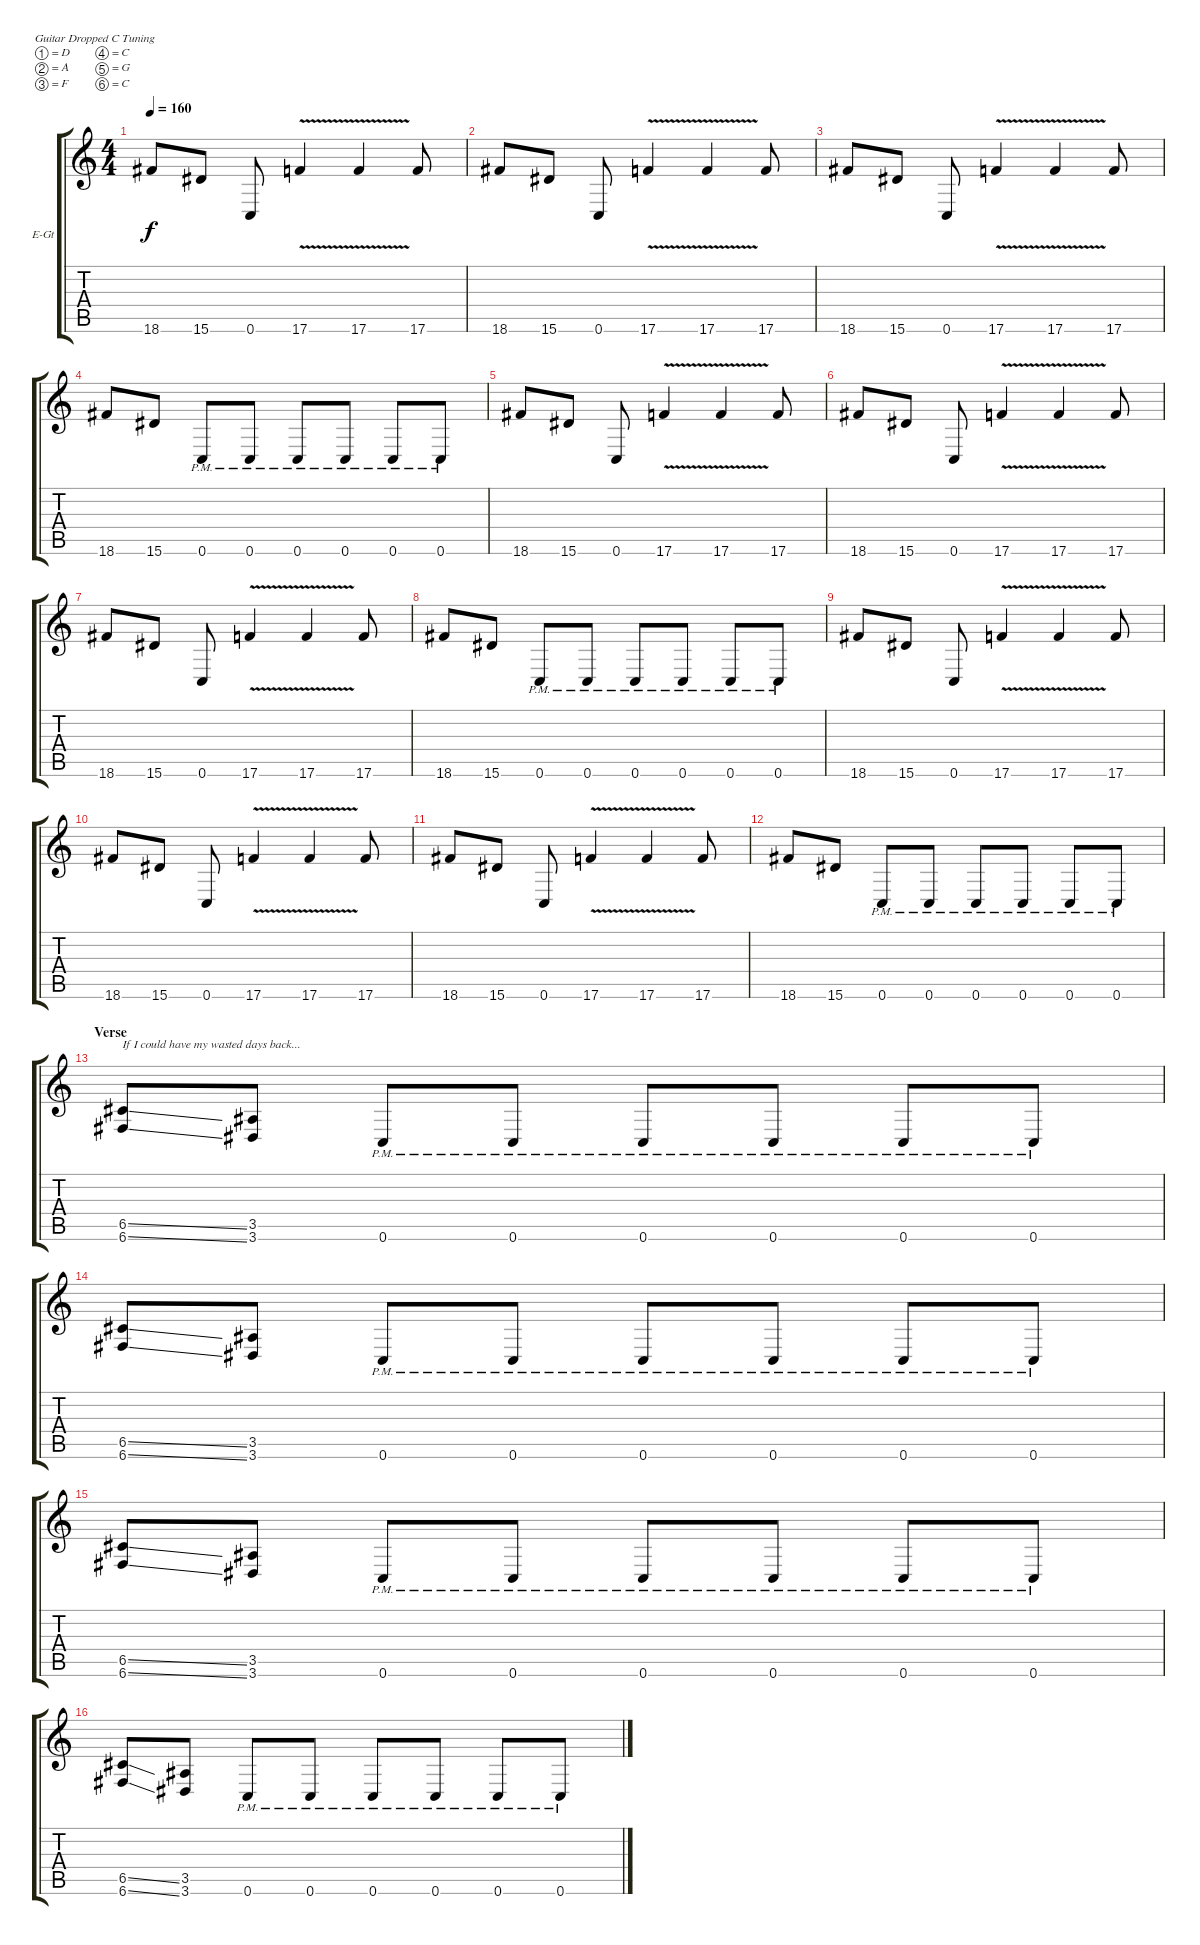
\bracketExtendMode groupsimilarinstruments
\firstSystemTrackNameOrientation horizontal
\otherSystemsTrackNameOrientation horizontal
\track ("James Hetfield (Rhythm)" "E-Gt") {instrument distortionguitar}
\staff {score tabs}
\tuning (D4 A3 F3 C3 G2 C2)
\ts (4 4)
\tempo 160
\clef g2
\ks c
18.6.8{dy f} 15.6.8 0.6.8 17.6{v}.4 17.6{v}.4 17.6.8 |
18.6.8 15.6.8 0.6.8 17.6{v}.4 17.6{v}.4 17.6.8 |
18.6.8 15.6.8 0.6.8 17.6{v}.4 17.6{v}.4 17.6.8 |
18.6.8 15.6.8 0.6{pm}.8 0.6{pm}.8 0.6{pm}.8 0.6{pm}.8 0.6{pm}.8 0.6{pm}.8 |
18.6.8 15.6.8 0.6.8 17.6{v}.4 17.6{v}.4 17.6.8 |
18.6.8 15.6.8 0.6.8 17.6{v}.4 17.6{v}.4 17.6.8 |
18.6.8 15.6.8 0.6.8 17.6{v}.4 17.6{v}.4 17.6.8 |
18.6.8 15.6.8 0.6{pm}.8 0.6{pm}.8 0.6{pm}.8 0.6{pm}.8 0.6{pm}.8 0.6{pm}.8 |
18.6.8 15.6.8 0.6.8 17.6{v}.4 17.6{v}.4 17.6.8 |
18.6.8 15.6.8 0.6.8 17.6{v}.4 17.6{v}.4 17.6.8 |
18.6.8 15.6.8 0.6.8 17.6{v}.4 17.6{v}.4 17.6.8 |
18.6.8 15.6.8 0.6{pm}.8 0.6{pm}.8 0.6{pm}.8 0.6{pm}.8 0.6{pm}.8 0.6{pm}.8 |
\section ("" "Verse")
(6.5{ss} 6.6{ss}).8{txt "If I could have my wasted days back..."} (3.5 3.6).8 0.6{pm}.8 0.6{pm}.8 0.6{pm}.8 0.6{pm}.8 0.6{pm}.8 0.6{pm}.8 |
(6.5{ss} 6.6{ss}).8 (3.5 3.6).8 0.6{pm}.8 0.6{pm}.8 0.6{pm}.8 0.6{pm}.8 0.6{pm}.8 0.6{pm}.8 |
(6.5{ss} 6.6{ss}).8 (3.5 3.6).8 0.6{pm}.8 0.6{pm}.8 0.6{pm}.8 0.6{pm}.8 0.6{pm}.8 0.6{pm}.8 |
(6.5{ss} 6.6{ss}).8 (3.5 3.6).8 0.6{pm}.8 0.6{pm}.8 0.6{pm}.8 0.6{pm}.8 0.6{pm}.8 0.6{pm}.8
